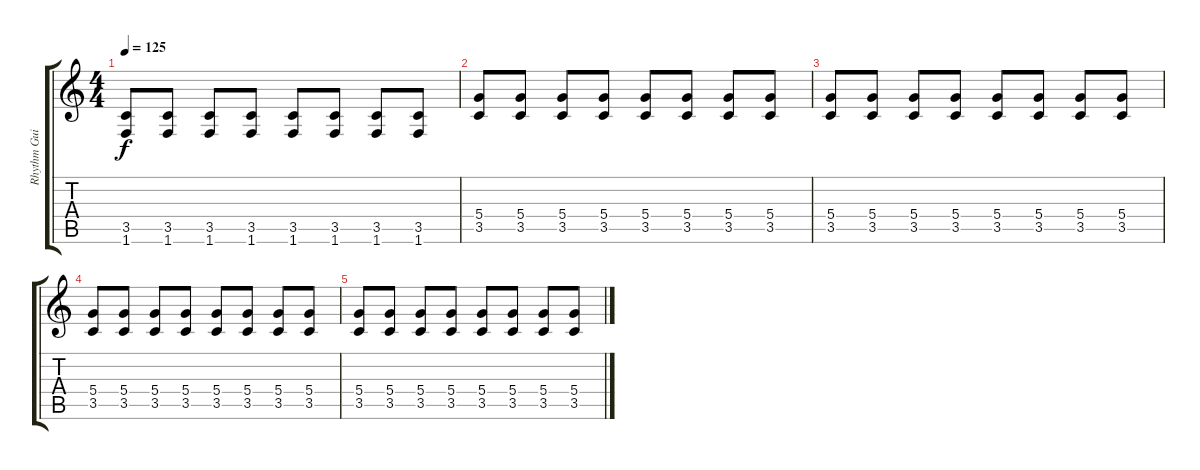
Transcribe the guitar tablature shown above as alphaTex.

\track ("Rhythm Guitar" "Rhythm Gui") {instrument electricguitarclean}
\staff {score tabs}
\tuning (E4 B3 G3 D3 A2 E2) {hide}
\ts (4 4)
\tempo 125
\clef g2
\ks c
(3.5 1.6).8{dy f} (3.5 1.6).8 (3.5 1.6).8 (3.5 1.6).8 (3.5 1.6).8 (3.5 1.6).8 (3.5 1.6).8 (3.5 1.6).8 |
(5.4 3.5).8{volume 8} (5.4 3.5).8 (5.4 3.5).8 (5.4 3.5).8 (5.4 3.5).8 (5.4 3.5).8 (5.4 3.5).8 (5.4 3.5).8 |
(5.4 3.5).8 (5.4 3.5).8 (5.4 3.5).8 (5.4 3.5).8 (5.4 3.5).8 (5.4 3.5).8 (5.4 3.5).8 (5.4 3.5).8 |
(5.4 3.5).8{volume 0} (5.4 3.5).8 (5.4 3.5).8 (5.4 3.5).8 (5.4 3.5).8 (5.4 3.5).8 (5.4 3.5).8 (5.4 3.5).8 |
(5.4 3.5).8 (5.4 3.5).8 (5.4 3.5).8 (5.4 3.5).8 (5.4 3.5).8 (5.4 3.5).8 (5.4 3.5).8 (5.4 3.5).8
